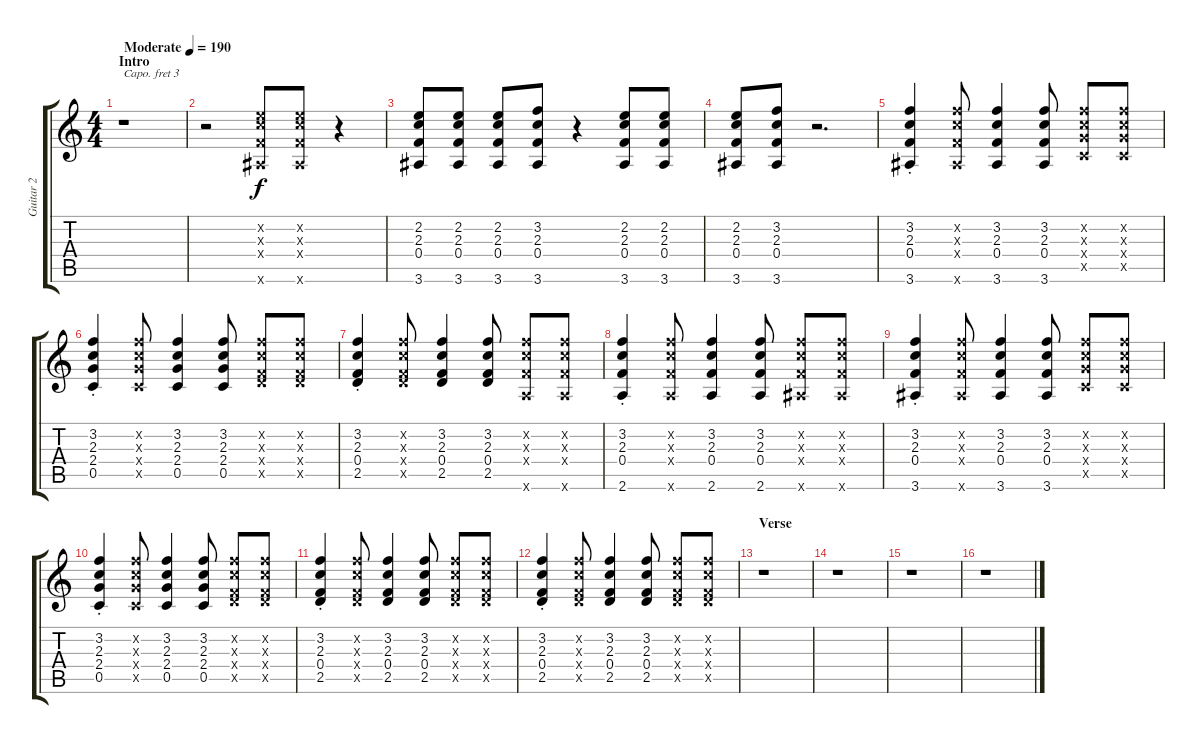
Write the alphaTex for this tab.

\track ("Guitar 2" "Guitar 2") {instrument overdrivenguitar}
\staff {score tabs}
\capo 3
\tuning (E4 B3 G3 D3 A2 E2) {hide}
\ts (4 4)
\section ("" "Intro")
\tempo (190 "Moderate")
\clef g2
\ks c
r.1{dy f instrument overdrivenguitar} |
r.2 (2.2{x} 2.3{x} 0.4{x} 3.6{x}).8 (2.2{x} 2.3{x} 0.4{x} 3.6{x}).8 r.4 |
(2.2 2.3 0.4 3.6).8 (2.2 2.3 0.4 3.6).8 (2.2 2.3 0.4 3.6).8 (3.2 2.3 0.4 3.6).8 r.4 (2.2 2.3 0.4 3.6).8 (2.2 2.3 0.4 3.6).8 |
(2.2 2.3 0.4 3.6).8 (3.2 2.3 0.4 3.6).8 r.2{d} |
(3.2{st} 2.3{st} 0.4{st} 3.6{st}).4 (3.2{x} 2.3{x} 0.4{x} 3.6{x}).8 (3.2 2.3 0.4 3.6).4 (3.2 2.3 0.4 3.6).8 (3.2{x} 2.3{x} 2.4{x} 0.5{x}).8 (3.2{x} 2.3{x} 2.4{x} 0.5{x}).8 |
(3.2{st} 2.3{st} 2.4{st} 0.5{st}).4 (3.2{x} 2.3{x} 2.4{x} 0.5{x}).8 (3.2 2.3 2.4 0.5).4 (3.2 2.3 2.4 0.5).8 (3.2{x} 2.3{x} 0.4{x} 2.5{x}).8 (3.2{x} 2.3{x} 0.4{x} 2.5{x}).8 |
(3.2{st} 2.3{st} 0.4{st} 2.5{st}).4 (3.2{x} 2.3{x} 0.4{x} 2.5{x}).8 (3.2 2.3 0.4 2.5).4 (3.2 2.3 0.4 2.5).8 (3.2{x} 2.3{x} 0.4{x} 2.6{x}).8 (3.2{x} 2.3{x} 0.4{x} 2.6{x}).8 |
(3.2{st} 2.3{st} 0.4{st} 2.6{st}).4 (3.2{x} 2.3{x} 0.4{x} 2.6{x}).8 (3.2 2.3 0.4 2.6).4 (3.2 2.3 0.4 2.6).8 (3.2{x} 2.3{x} 0.4{x} 3.6{x}).8 (3.2{x} 2.3{x} 0.4{x} 3.6{x}).8 |
(3.2{st} 2.3{st} 0.4{st} 3.6{st}).4 (3.2{x} 2.3{x} 0.4{x} 3.6{x}).8 (3.2 2.3 0.4 3.6).4 (3.2 2.3 0.4 3.6).8 (3.2{x} 2.3{x} 2.4{x} 0.5{x}).8 (3.2{x} 2.3{x} 2.4{x} 0.5{x}).8 |
(3.2{st} 2.3{st} 2.4{st} 0.5{st}).4 (3.2{x} 2.3{x} 2.4{x} 0.5{x}).8 (3.2 2.3 2.4 0.5).4 (3.2 2.3 2.4 0.5).8 (3.2{x} 2.3{x} 0.4{x} 2.5{x}).8 (3.2{x} 2.3{x} 0.4{x} 2.5{x}).8 |
(3.2{st} 2.3{st} 0.4{st} 2.5{st}).4 (3.2{x} 2.3{x} 0.4{x} 2.5{x}).8 (3.2 2.3 0.4 2.5).4 (3.2 2.3 0.4 2.5).8 (3.2{x} 2.3{x} 0.4{x} 2.5{x}).8 (3.2{x} 2.3{x} 0.4{x} 2.5{x}).8 |
(3.2{st} 2.3{st} 0.4{st} 2.5{st}).4 (3.2{x} 2.3{x} 0.4{x} 2.5{x}).8 (3.2 2.3 0.4 2.5).4 (3.2 2.3 0.4 2.5).8 (3.2{x} 2.3{x} 0.4{x} 2.5{x}).8 (3.2{x} 2.3{x} 0.4{x} 2.5{x}).8 |
\section ("" "Verse")
r.1 |
r.1 |
r.1 |
r.1
